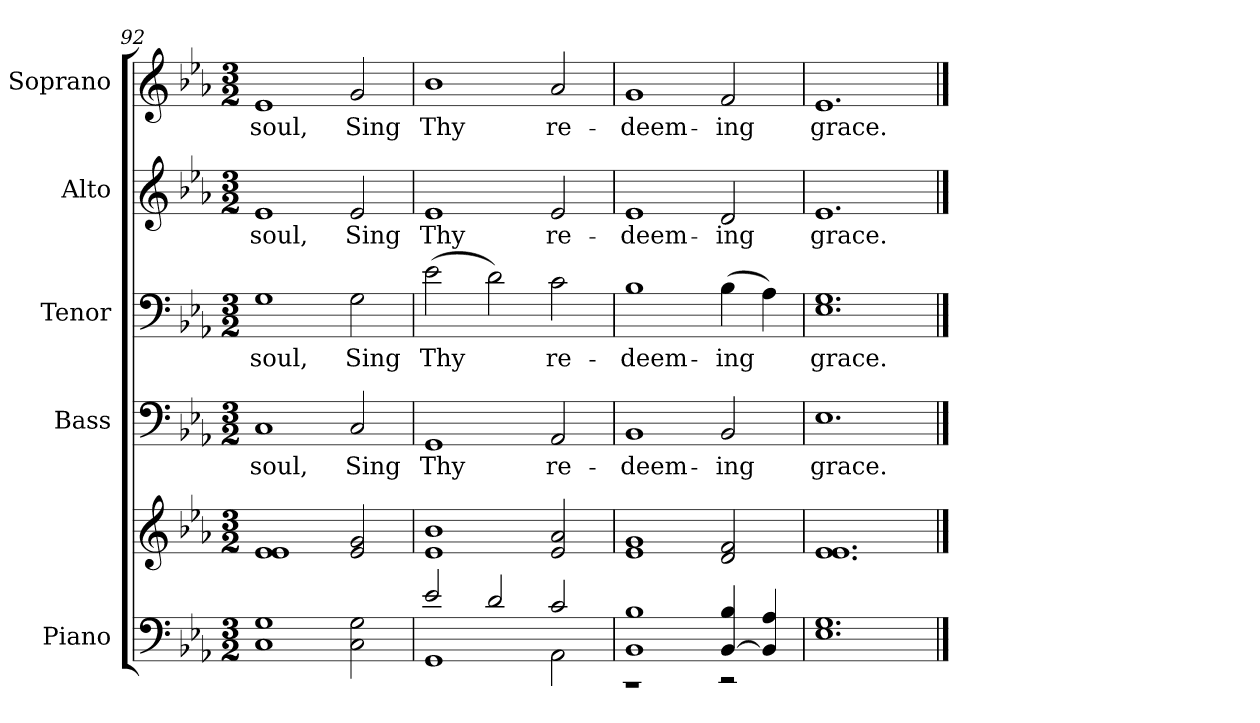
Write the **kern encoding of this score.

**kern	**kern	**kern	**text	**kern	**text	**kern	**text	**kern	**text
*part5	*part5	*part4	*part4	*part3	*part3	*part2	*part2	*part1	*part1
*staff6	*staff5	*staff4	*staff4	*staff3	*staff3	*staff2	*staff2	*staff1	*staff1
*I"Piano	*	*I"Bass	*	*I"Tenor	*	*I"Alto	*	*I"Soprano	*
*I'Pno.	*	*I'B.	*	*I'T.	*	*I'A.	*	*I'S.	*
!!LO:PB:g=z
*clefF4	*clefG2	*clefF4	*	*clefF4	*	*clefG2	*	*clefG2	*
*k[b-e-a-]	*k[b-e-a-]	*k[b-e-a-]	*	*k[b-e-a-]	*	*k[b-e-a-]	*	*k[b-e-a-]	*
*E-:	*E-:	*E-:	*	*E-:	*	*E-:	*	*E-:	*
*M3/2	*M3/2	*M3/2	*	*M3/2	*	*M3/2	*	*M3/2	*
=92	=92	=92	=92	=92	=92	=92	=92	=92	=92
!	!	!	!LO:LY:b:color=#000000	!	!	!	!	!	!
!	!	!	!	!	!LO:LY:b:color=#000000	!	!	!	!
!	!	!	!	!	!	!	!LO:LY:b:color=#000000	!	!
!	!	!	!	!	!	!	!	!	!LO:LY:b:color=#000000
1Ci 1Gi	1e-i 1e-i	1Ci	soul,	1Gi	soul,	1e-i	soul,	1e-i	soul,
!	!	!	!LO:LY:b:color=#000000	!	!	!	!	!	!
!	!	!	!	!	!LO:LY:b:color=#000000	!	!	!	!
!	!	!	!	!	!	!	!LO:LY:b:color=#000000	!	!
!	!	!	!	!	!	!	!	!	!LO:LY:b:color=#000000
2Ci\ 2Gi	2e-i/ 2gi	2Ci/	Sing	2Gi\	Sing	2e-i/	Sing	2gi/	Sing
=93	=93	=93	=93	=93	=93	=93	=93	=93	=93
*^	*	*	*	*	*	*	*	*	*
!	!	!	!	!LO:LY:b:color=#000000	!	!	!	!	!	!
!	!	!	!	!	!	!LO:LY:b:color=#000000	!	!	!	!
!	!	!	!	!	!	!	!	!LO:LY:b:color=#000000	!	!
!	!	!	!	!	!	!	!	!	!	!LO:LY:b:color=#000000
2e-i/	1GGi	1e-i 1b-i	1GGi	Thy	(2e-i\	Thy	1e-i	Thy	1b-i	Thy
2di/	.	.	.	.	2di\)	.	.	.	.	.
!	!	!	!	!LO:LY:b:color=#000000	!	!	!	!	!	!
!	!	!	!	!	!	!LO:LY:b:color=#000000	!	!	!	!
!	!	!	!	!	!	!	!	!LO:LY:b:color=#000000	!	!
!	!	!	!	!	!	!	!	!	!	!LO:LY:b:color=#000000
2ci/	2AA-i\	2e-i/ 2a-i	2AA-i/	re-	2ci\	re-	2e-i/	re-	2a-i/	re-
=94	=94	=94	=94	=94	=94	=94	=94	=94	=94	=94
!	!	!	!	!LO:LY:b:color=#000000	!	!	!	!	!	!
!	!	!	!	!	!	!LO:LY:b:color=#000000	!	!	!	!
!	!	!	!	!	!	!	!	!LO:LY:b:color=#000000	!	!
!	!	!	!	!	!	!	!	!	!	!LO:LY:b:color=#000000
1BB-i 1B-i	1r	1e-i 1gi	1BB-i	-deem-	1B-i	-deem-	1e-i	-deem-	1gi	-deem-
!	!	!	!	!LO:LY:b:color=#000000	!	!	!	!	!	!
!	!	!	!	!	!	!LO:LY:b:color=#000000	!	!	!	!
!	!	!	!	!	!	!	!	!LO:LY:b:color=#000000	!	!
!	!	!	!	!	!	!	!	!	!	!LO:LY:b:color=#000000
[>4BB-i/ 4B-i	2r	2di/ 2fi	2BB-i/	-ing	(4B-i\	-ing	2di/	-ing	2fi/	-ing
4BB-i/] 4A-i	.	.	.	.	4A-i\)	.	.	.	.	.
*v	*v	*	*	*	*	*	*	*	*	*
=95	=95	=95	=95	=95	=95	=95	=95	=95	=95
!	!	!	!LO:LY:b:color=#000000	!	!	!	!	!	!
!	!	!	!	!	!LO:LY:b:color=#000000	!	!	!	!
!	!	!	!	!	!	!	!LO:LY:b:color=#000000	!	!
!	!	!	!	!	!	!	!	!	!LO:LY:b:color=#000000
1.E-i 1.Gi	1.e-i 1.e-i	1.E-i	grace.	1.E-i 1.Gi	grace.	1.e-i	grace.	1.e-i	grace.
==	==	==	==	==	==	==	==	==	==
*-	*-	*-	*-	*-	*-	*-	*-	*-	*-
